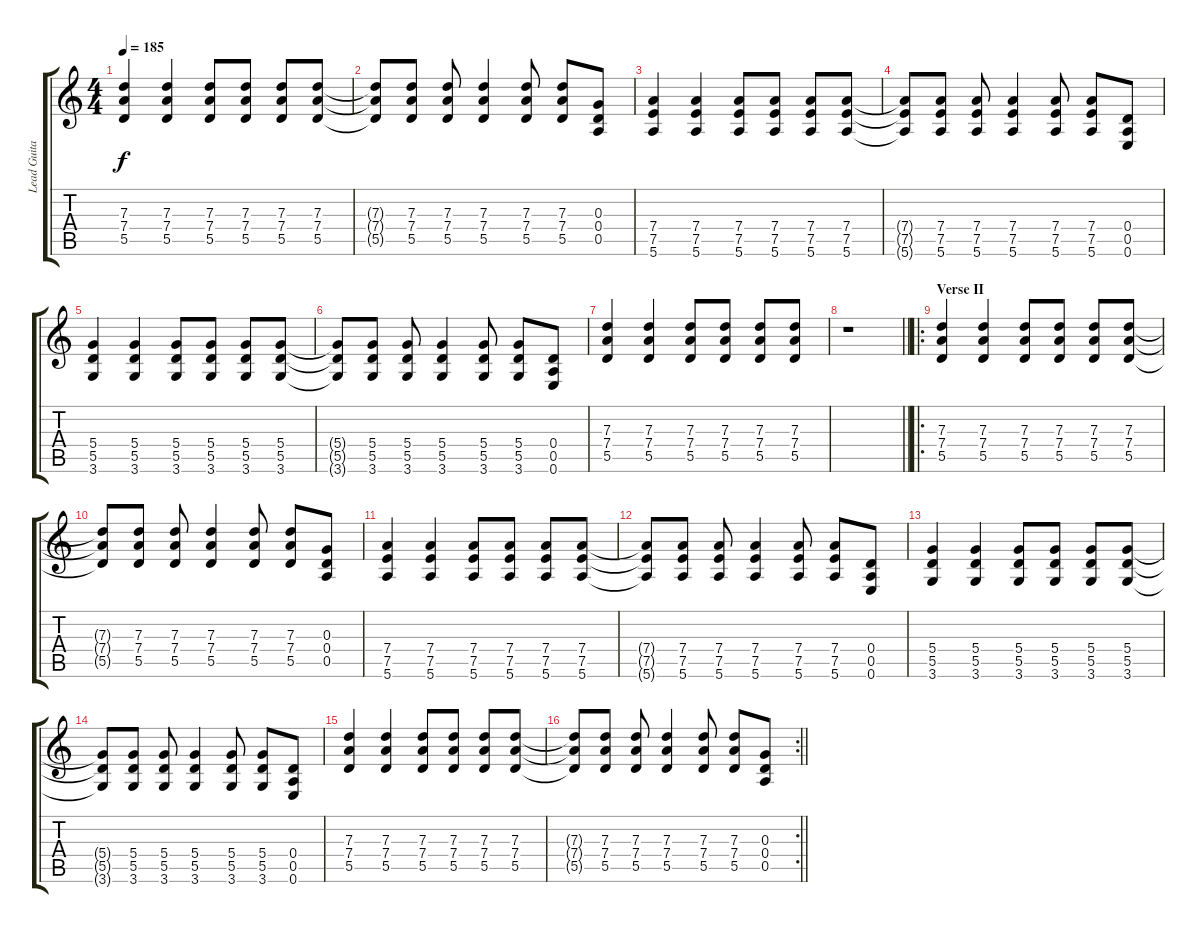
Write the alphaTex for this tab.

\track ("Lead Guitar" "Lead Guita") {instrument distortionguitar}
\staff {score tabs}
\tuning (E4 B3 G3 D3 A2 E2) {hide}
\ts (4 4)
\tempo 185
\clef g2
\ks c
(7.3 7.4 5.5).4{dy f} (7.3 7.4 5.5).4 (7.3 7.4 5.5).8 (7.3 7.4 5.5).8 (7.3 7.4 5.5).8 (7.3 7.4 5.5).8 |
(7.3{t} 7.4{t} 5.5{t}).8 (7.3 7.4 5.5).8 (7.3 7.4 5.5).8 (7.3 7.4 5.5).4 (7.3 7.4 5.5).8 (7.3 7.4 5.5).8 (0.3 0.4 0.5).8 |
(7.4 7.5 5.6).4 (7.4 7.5 5.6).4 (7.4 7.5 5.6).8 (7.4 7.5 5.6).8 (7.4 7.5 5.6).8 (7.4 7.5 5.6).8 |
(7.4{t} 7.5{t} 5.6{t}).8 (7.4 7.5 5.6).8 (7.4 7.5 5.6).8 (7.4 7.5 5.6).4 (7.4 7.5 5.6).8 (7.4 7.5 5.6).8 (0.4 0.5 0.6).8 |
(5.4 5.5 3.6).4 (5.4 5.5 3.6).4 (5.4 5.5 3.6).8 (5.4 5.5 3.6).8 (5.4 5.5 3.6).8 (5.4 5.5 3.6).8 |
(5.4{t} 5.5{t} 3.6{t}).8 (5.4 5.5 3.6).8 (5.4 5.5 3.6).8 (5.4 5.5 3.6).4 (5.4 5.5 3.6).8 (5.4 5.5 3.6).8 (0.4 0.5 0.6).8 |
(7.3 7.4 5.5).4 (7.3 7.4 5.5).4 (7.3 7.4 5.5).8 (7.3 7.4 5.5).8 (7.3 7.4 5.5).8 (7.3 7.4 5.5).8 |
\barLineRight lightlight
r.1 |
\ro
\section ("" "Verse II")
(7.3 7.4 5.5).4 (7.3 7.4 5.5).4 (7.3 7.4 5.5).8 (7.3 7.4 5.5).8 (7.3 7.4 5.5).8 (7.3 7.4 5.5).8 |
(7.3{t} 7.4{t} 5.5{t}).8 (7.3 7.4 5.5).8 (7.3 7.4 5.5).8 (7.3 7.4 5.5).4 (7.3 7.4 5.5).8 (7.3 7.4 5.5).8 (0.3 0.4 0.5).8 |
(7.4 7.5 5.6).4 (7.4 7.5 5.6).4 (7.4 7.5 5.6).8 (7.4 7.5 5.6).8 (7.4 7.5 5.6).8 (7.4 7.5 5.6).8 |
(7.4{t} 7.5{t} 5.6{t}).8 (7.4 7.5 5.6).8 (7.4 7.5 5.6).8 (7.4 7.5 5.6).4 (7.4 7.5 5.6).8 (7.4 7.5 5.6).8 (0.4 0.5 0.6).8 |
(5.4 5.5 3.6).4 (5.4 5.5 3.6).4 (5.4 5.5 3.6).8 (5.4 5.5 3.6).8 (5.4 5.5 3.6).8 (5.4 5.5 3.6).8 |
(5.4{t} 5.5{t} 3.6{t}).8 (5.4 5.5 3.6).8 (5.4 5.5 3.6).8 (5.4 5.5 3.6).4 (5.4 5.5 3.6).8 (5.4 5.5 3.6).8 (0.4 0.5 0.6).8 |
(7.3 7.4 5.5).4 (7.3 7.4 5.5).4 (7.3 7.4 5.5).8 (7.3 7.4 5.5).8 (7.3 7.4 5.5).8 (7.3 7.4 5.5).8 |
\rc 2
\barLineRight lightlight
(7.3{t} 7.4{t} 5.5{t}).8 (7.3 7.4 5.5).8 (7.3 7.4 5.5).8 (7.3 7.4 5.5).4 (7.3 7.4 5.5).8 (7.3 7.4 5.5).8 (0.3 0.4 0.5).8
